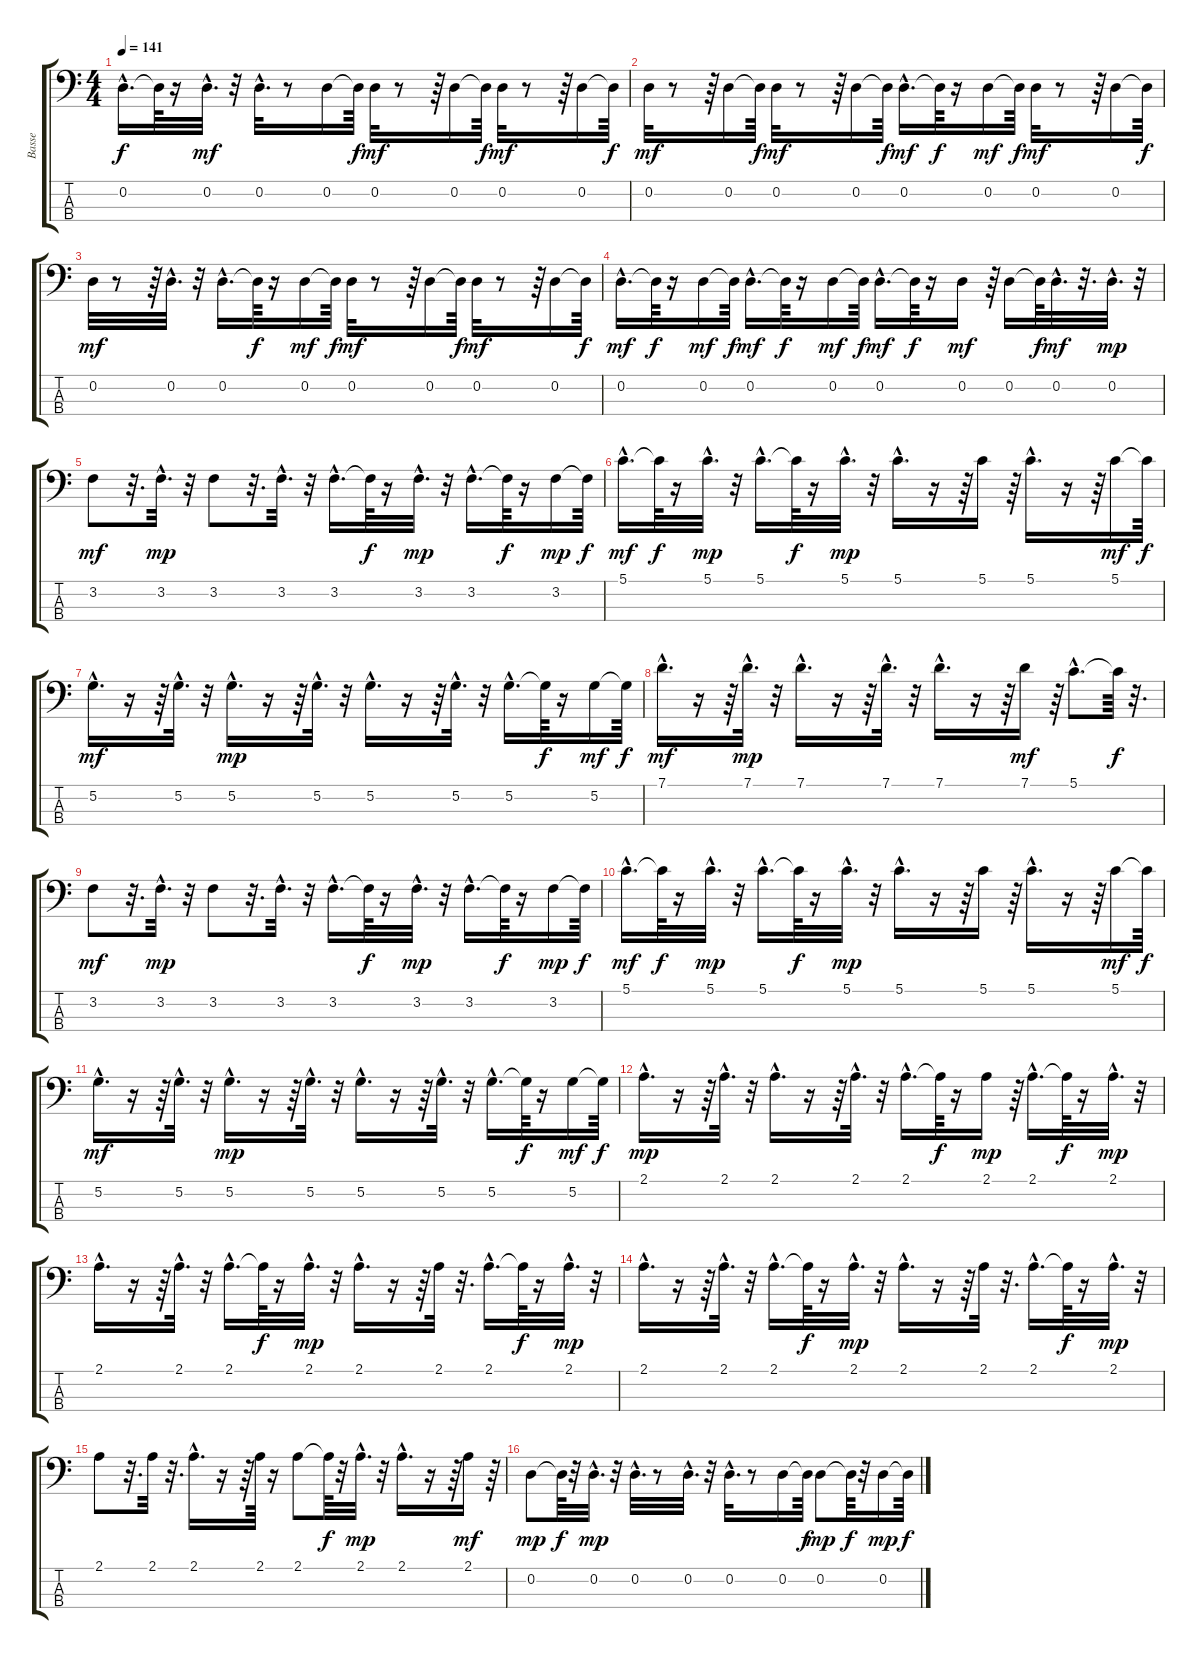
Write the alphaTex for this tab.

\track ("Basse" "Basse") {instrument electricbassfinger}
\staff {score tabs}
\tuning (G2 D2 A1 E1) {hide}
\ts (4 4)
\tempo 141
\clef f4
\ks c
0.2{hac}.16{d dy f} 0.2{t}.64 r.16 0.2{hac}.32{d dy mf} r.32 0.2{hac}.32{d} r.8 0.2.16 0.2{t}.64{dy f} 0.2.32{dy mf} r.8 r.64 0.2.16 0.2{t}.64{dy f} 0.2.32{dy mf} r.8 r.64 0.2.16 0.2{t}.64{dy f} |
0.2.32{dy mf} r.8 r.64 0.2.16 0.2{t}.64{dy f} 0.2.32{dy mf} r.8 r.64 0.2.16 0.2{t}.64{dy f} 0.2{hac}.16{d dy mf} 0.2{t}.64{dy f} r.16 0.2.16{dy mf} 0.2{t}.64{dy f} 0.2.32{dy mf} r.8 r.64 0.2.16 0.2{t}.64{dy f} |
0.2.32{dy mf} r.8 r.64 0.2{hac}.32{d} r.32 0.2{hac}.16{d} 0.2{t}.64{dy f} r.16 0.2.16{dy mf} 0.2{t}.64{dy f} 0.2.32{dy mf} r.8 r.64 0.2.16 0.2{t}.64{dy f} 0.2.32{dy mf} r.8 r.64 0.2.16 0.2{t}.64{dy f} |
0.2{hac}.16{d dy mf} 0.2{t}.64{dy f} r.16 0.2.16{dy mf} 0.2{t}.64{dy f} 0.2{hac}.16{d dy mf} 0.2{t}.64{dy f} r.16 0.2.16{dy mf} 0.2{t}.64{dy f} 0.2{hac}.16{d dy mf} 0.2{t}.64{dy f} r.16 0.2.16{dy mf} r.64 0.2.16 0.2{t}.64{dy f} 0.2{hac}.32{d dy mf} r.32{d} 0.2{hac}.32{d dy mp} r.32 |
3.2.8{dy mf} r.32{d} 3.2{hac}.32{d dy mp} r.32 3.2.8 r.32{d} 3.2{hac}.32{d} r.32 3.2{hac}.16{d} 3.2{t}.64{dy f} r.16 3.2{hac}.32{d dy mp} r.32 3.2{hac}.16{d} 3.2{t}.64{dy f} r.16 3.2.16{dy mp} 3.2{t}.64{dy f} |
5.1{hac}.16{d dy mf} 5.1{t}.64{dy f} r.16 5.1{hac}.32{d dy mp} r.32 5.1{hac}.16{d} 5.1{t}.64{dy f} r.16 5.1{hac}.32{d dy mp} r.32 5.1{hac}.16{d} r.16 r.64 5.1.16 r.64 5.1{hac}.16{d} r.16 r.64 5.1.16{dy mf} 5.1{t}.64{dy f} |
5.2{hac}.16{d dy mf} r.16 r.64 5.2{hac}.32{d} r.32 5.2{hac}.16{d dy mp} r.16 r.64 5.2{hac}.32{d} r.32 5.2{hac}.16{d} r.16 r.64 5.2{hac}.32{d} r.32 5.2{hac}.16{d} 5.2{t}.64{dy f} r.16 5.2.16{dy mf} 5.2{t}.64{dy f} |
7.1{hac}.16{d dy mf} r.16 r.64 7.1{hac}.32{d dy mp} r.32 7.1{hac}.16{d} r.16 r.64 7.1{hac}.32{d} r.32 7.1{hac}.16{d} r.16 r.64 7.1.16{dy mf} r.64 5.1{hac}.8{d} 5.1{t}.64{dy f} r.32{d} |
3.2.8{dy mf} r.32{d} 3.2{hac}.32{d dy mp} r.32 3.2.8 r.32{d} 3.2{hac}.32{d} r.32 3.2{hac}.16{d} 3.2{t}.64{dy f} r.16 3.2{hac}.32{d dy mp} r.32 3.2{hac}.16{d} 3.2{t}.64{dy f} r.16 3.2.16{dy mp} 3.2{t}.64{dy f} |
5.1{hac}.16{d dy mf} 5.1{t}.64{dy f} r.16 5.1{hac}.32{d dy mp} r.32 5.1{hac}.16{d} 5.1{t}.64{dy f} r.16 5.1{hac}.32{d dy mp} r.32 5.1{hac}.16{d} r.16 r.64 5.1.16 r.64 5.1{hac}.16{d} r.16 r.64 5.1.16{dy mf} 5.1{t}.64{dy f} |
5.2{hac}.16{d dy mf} r.16 r.64 5.2{hac}.32{d} r.32 5.2{hac}.16{d dy mp} r.16 r.64 5.2{hac}.32{d} r.32 5.2{hac}.16{d} r.16 r.64 5.2{hac}.32{d} r.32 5.2{hac}.16{d} 5.2{t}.64{dy f} r.16 5.2.16{dy mf} 5.2{t}.64{dy f} |
2.1{hac}.16{d dy mp} r.16 r.64 2.1{hac}.32{d} r.32 2.1{hac}.16{d} r.16 r.64 2.1{hac}.32{d} r.32 2.1{hac}.16{d} 2.1{t}.64{dy f} r.16 2.1.16{dy mp} r.64 2.1{hac}.16{d} 2.1{t}.64{dy f} r.16 2.1{hac}.32{d dy mp} r.32 |
2.1{hac}.16{d} r.16 r.64 2.1{hac}.32{d} r.32 2.1{hac}.16{d} 2.1{t}.64{dy f} r.16 2.1{hac}.32{d dy mp} r.32 2.1{hac}.16{d} r.16 r.64 2.1.32 r.32{d} 2.1{hac}.16{d} 2.1{t}.64{dy f} r.16 2.1{hac}.32{d dy mp} r.32 |
2.1{hac}.16{d} r.16 r.64 2.1{hac}.32{d} r.32 2.1{hac}.16{d} 2.1{t}.64{dy f} r.16 2.1{hac}.32{d dy mp} r.32 2.1{hac}.16{d} r.16 r.64 2.1.32 r.32{d} 2.1{hac}.16{d} 2.1{t}.64{dy f} r.16 2.1{hac}.32{d dy mp} r.32 |
2.1.8 r.32{d} 2.1.32 r.32{d} 2.1{hac}.16{d} r.16 r.64 2.1.64 r.16 2.1.8 2.1{t}.64{dy f} r.32 2.1{hac}.32{d dy mp} r.32 2.1{hac}.16{d} r.16 r.64 2.1.16{dy mf} r.64 |
0.2.8{dy mp} 0.2{t}.64{dy f} r.32 0.2{hac}.32{d dy mp} r.32 0.2{hac}.32{d} r.8 0.2{hac}.32{d} r.32 0.2{hac}.32{d} r.8 0.2.16 0.2{t}.64{dy f} 0.2.8{dy mp} 0.2{t}.64{dy f} r.32 0.2.16{dy mp} 0.2{t}.64{dy f}
